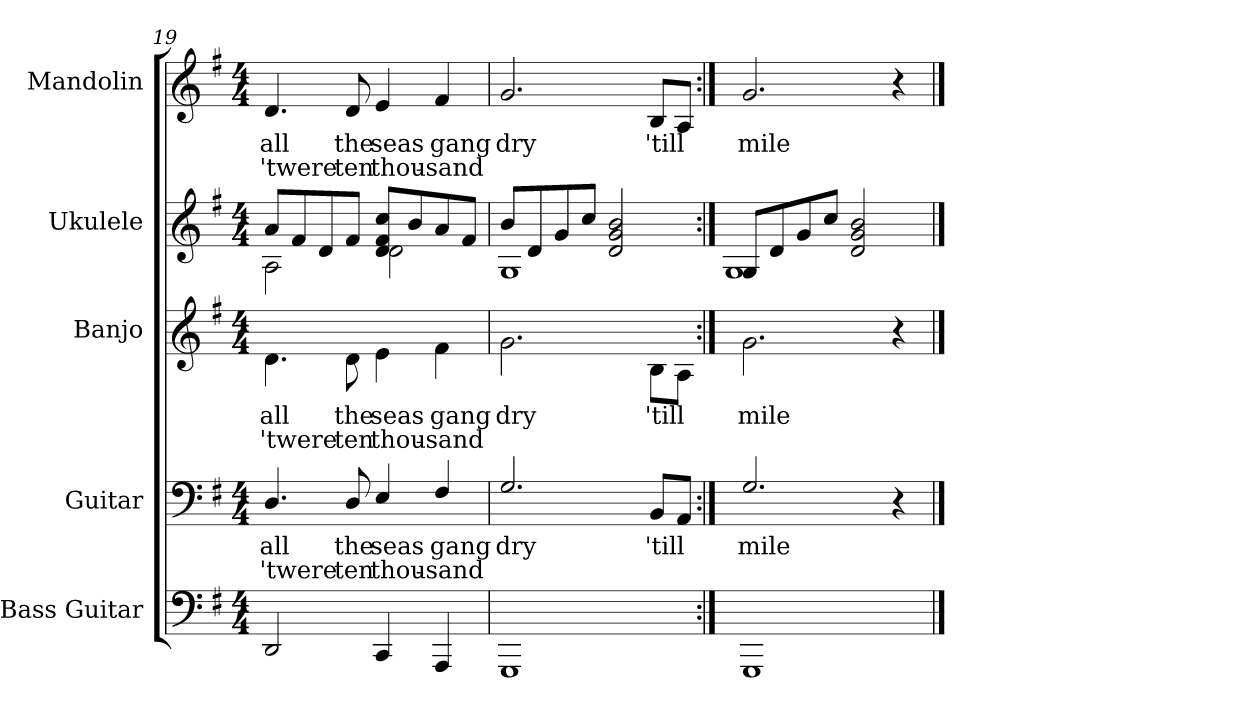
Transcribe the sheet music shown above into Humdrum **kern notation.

**kern	**kern	**text	**text	**kern	**text	**text	**kern	**kern	**text	**text
*part5	*part4	*part4	*part4	*part3	*part3	*part3	*part2	*part1	*part1	*part1
*staff5	*staff4	*staff4	*staff4	*staff3	*staff3	*staff3	*staff2	*staff1	*staff1	*staff1
*I"Bass Guitar	*I"Guitar	*	*	*I"Banjo	*	*	*I"Ukulele	*I"Mandolin	*	*
*I'Bass	*I'Gtr.	*	*	*I'Ban.	*	*	*I'Uke.	*I'Mand.	*	*
!!LO:LB:g=z
*	*	*	*	*	*	*	*	*clefG2	*	*
*k[f#]	*k[f#]	*	*	*k[f#]	*	*	*k[f#]	*k[f#]	*	*
*G:	*G:	*	*	*G:	*	*	*G:	*G:	*	*
*M4/4	*M4/4	*	*	*M4/4	*	*	*M4/4	*M4/4	*	*
=19	=19	=19	=19	=19	=19	=19	=19	=19	=19	=19
!	!	!LO:LY:b:color=#000000	!LO:LY:b:color=#000000	!	!	!	!	!	!	!
!	!	!	!	!	!LO:LY:b:color=#000000	!LO:LY:b:color=#000000	!	!	!	!
*	*	*	*	*	*	*	*^	*	*	*
!	!	!	!	!	!	!	!	!	!	!LO:LY:b:color=#000000	!LO:LY:b:color=#000000
2DDi/	4.Di/	all	'twere	4.di\	all	'twere	8ai/L	2Ai\	4.di/	all	'twere
.	.	.	.	.	.	.	8f#i/	.	.	.	.
.	.	.	.	.	.	.	8di/	.	.	.	.
!	!	!LO:LY:b:color=#000000	!LO:LY:b:color=#000000	!	!	!	!	!	!	!	!
!	!	!	!	!	!LO:LY:b:color=#000000	!LO:LY:b:color=#000000	!	!	!	!	!
!	!	!	!	!	!	!	!	!	!	!LO:LY:b:color=#000000	!LO:LY:b:color=#000000
.	8Di/	the	ten	8di\	the	ten	8f#i/J	.	8di/	the	ten
!	!	!LO:LY:b:color=#000000	!LO:LY:b:color=#000000	!	!	!	!	!	!	!	!
!	!	!	!	!	!LO:LY:b:color=#000000	!LO:LY:b:color=#000000	!	!	!	!	!
!	!	!	!	!	!	!	!	!	!	!LO:LY:b:color=#000000	!LO:LY:b:color=#000000
4CCi/	4Ei/	seas	thou-	4ei\	seas	thou-	8di/ 8f#i 8cciL	2di\	4ei/	seas	thou-
.	.	.	.	.	.	.	8bi/	.	.	.	.
!	!	!LO:LY:b:color=#000000	!LO:LY:b:color=#000000	!	!	!	!	!	!	!	!
!	!	!	!	!	!LO:LY:b:color=#000000	!LO:LY:b:color=#000000	!	!	!	!	!
!	!	!	!	!	!	!	!	!	!	!LO:LY:b:color=#000000	!LO:LY:b:color=#000000
4AAAi/	4F#i/	gang	-sand	4f#i\	gang	-sand	8ai/	.	4f#i/	gang	-sand
.	.	.	.	.	.	.	8f#i/J	.	.	.	.
=20	=20	=20	=20	=20	=20	=20	=20	=20	=20	=20	=20
!	!	!LO:LY:b:color=#000000	!	!	!	!	!	!	!	!	!
!	!	!	!	!	!LO:LY:b:color=#000000	!	!	!	!	!	!
!	!	!	!	!	!	!	!	!	!	!LO:LY:b:color=#000000	!
1GGGi	2.Gi/	dry	.	2.gi\	dry	.	8bi/L	1Gi	2.gi/	dry	.
.	.	.	.	.	.	.	8di/	.	.	.	.
.	.	.	.	.	.	.	8gi/	.	.	.	.
.	.	.	.	.	.	.	8cci/J	.	.	.	.
.	.	.	.	.	.	.	2di/ 2gi 2bi	.	.	.	.
!	!	!LO:LY:b:color=#000000	!	!	!	!	!	!	!	!	!
!	!	!	!	!	!LO:LY:b:color=#000000	!	!	!	!	!	!
!	!	!	!	!	!	!	!	!	!	!LO:LY:b:color=#000000	!
.	8BBi/L	'till	.	8Bi\L	'till	.	.	.	8Bi/L	'till	.
.	8AAi/J	.	.	8Ai\J	.	.	.	.	8Ai/J	.	.
=21:|!	=21:|!	=21:|!	=21:|!	=21:|!	=21:|!	=21:|!	=21:|!	=21:|!	=21:|!	=21:|!	=21:|!
!	!	!LO:LY:b:color=#000000	!	!	!	!	!	!	!	!	!
!	!	!	!	!	!LO:LY:b:color=#000000	!	!	!	!	!	!
!	!	!	!	!	!	!	!	!	!	!LO:LY:b:color=#000000	!
1GGGi	2.Gi/	mile	.	2.gi\	mile	.	8Gi/L	1Gi	2.gi/	mile	.
.	.	.	.	.	.	.	8di/	.	.	.	.
.	.	.	.	.	.	.	8gi/	.	.	.	.
.	.	.	.	.	.	.	8cci/J	.	.	.	.
.	.	.	.	.	.	.	2di/ 2gi 2bi	.	.	.	.
.	4r	.	.	4r	.	.	.	.	4r	.	.
*	*	*	*	*	*	*	*v	*v	*	*	*
==	==	==	==	==	==	==	==	==	==	==
*-	*-	*-	*-	*-	*-	*-	*-	*-	*-	*-
